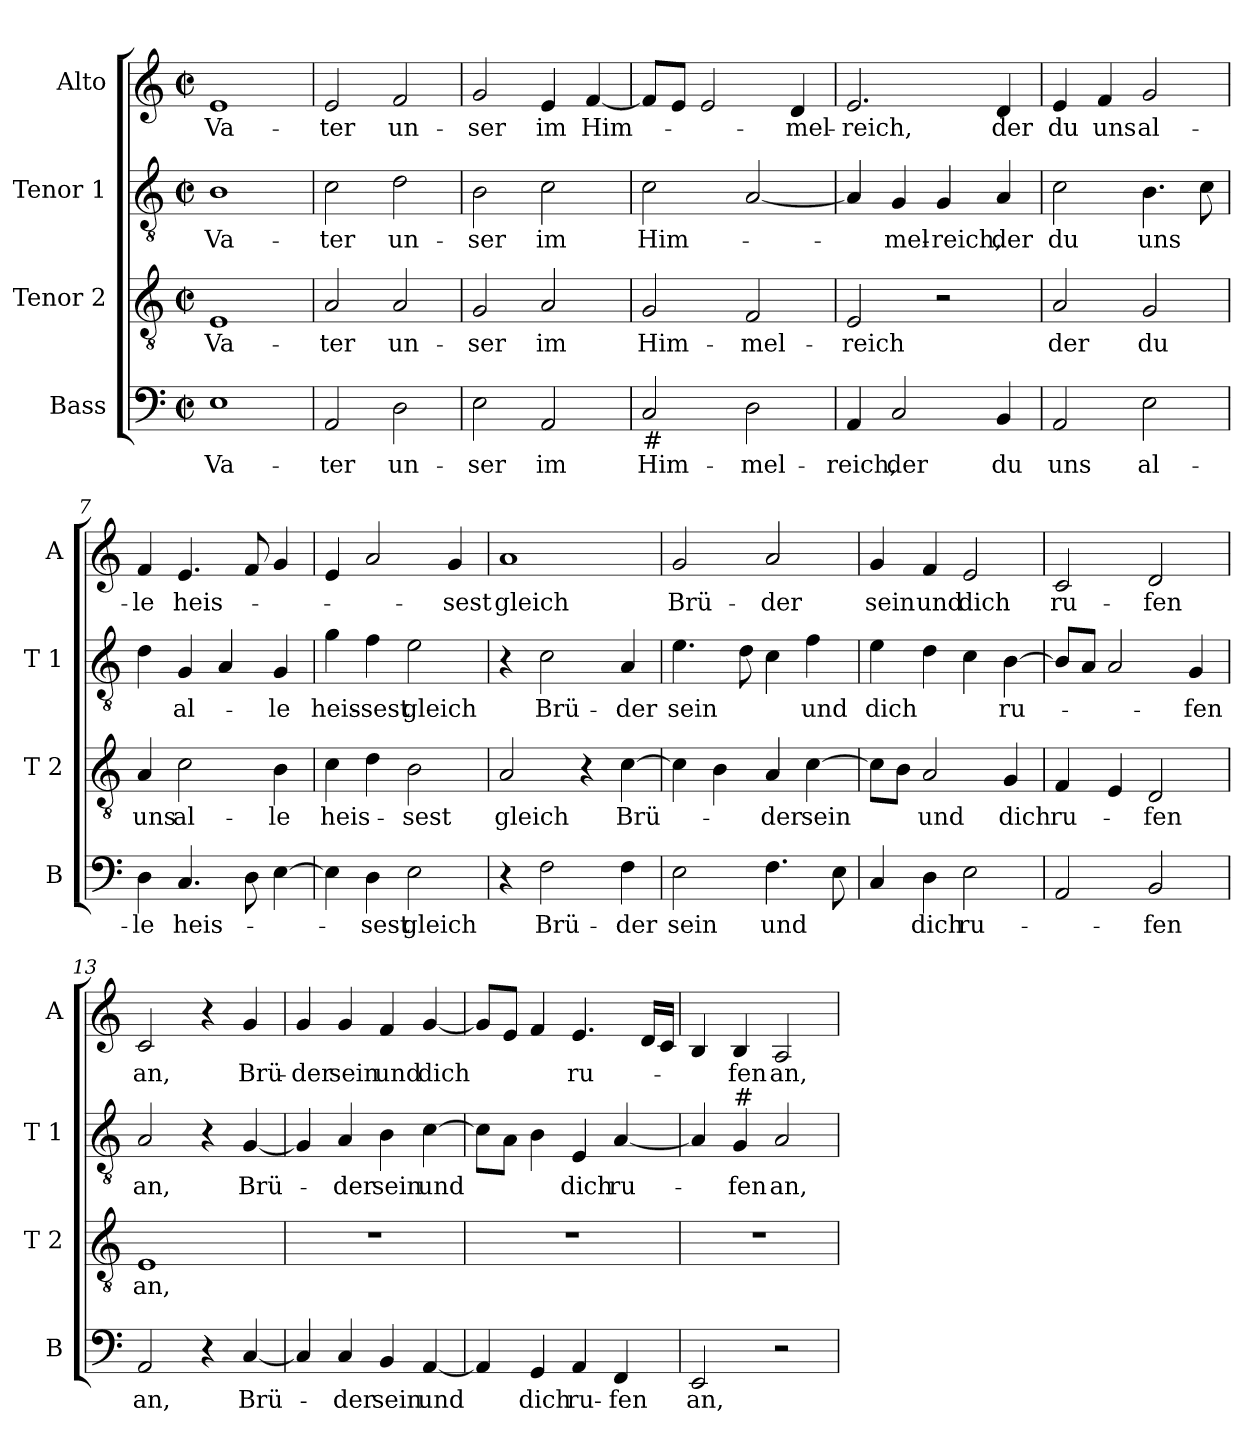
**kern	**text	**kern	**text	**kern	**text	**kern	**text
*part4	*part4	*part3	*part3	*part2	*part2	*part1	*part1
*staff4	*staff4	*staff3	*staff3	*staff2	*staff2	*staff1	*staff1
*I"Bass	*	*I"Tenor 2	*	*I"Tenor 1	*	*I"Alto	*
*I'B	*	*I'T 2	*	*I'T 1	*	*I'A	*
*clefF4	*	*clefGv2	*	*clefGv2	*	*clefG2	*
*k[]	*	*k[]	*	*k[]	*	*k[]	*
*C:	*	*C:	*	*C:	*	*C:	*
*M2/2	*	*M2/2	*	*M2/2	*	*M2/2	*
*met(c|)	*	*met(c|)	*	*met(c|)	*	*met(c|)	*
=1	=1	=1	=1	=1	=1	=1	=1
!	!LO:LY:b	!	!LO:LY:b	!	!LO:LY:b	!	!LO:LY:b
1E	Va-	1E	Va-	1B	Va-	1e	Va-
=2	=2	=2	=2	=2	=2	=2	=2
!	!LO:LY:b	!	!LO:LY:b	!	!LO:LY:b	!	!LO:LY:b
2AA/	-ter	2A/	-ter	2c\	-ter	2e/	-ter
!	!LO:LY:b	!	!LO:LY:b	!	!LO:LY:b	!	!LO:LY:b
2D\	un-	2A/	un-	2d\	un-	2f/	un-
=3	=3	=3	=3	=3	=3	=3	=3
!	!LO:LY:b	!	!LO:LY:b	!	!LO:LY:b	!	!LO:LY:b
2E\	-ser	2G/	-ser	2B\	-ser	2g/	-ser
!	!LO:LY:b	!	!LO:LY:b	!	!LO:LY:b	!	!LO:LY:b
2AA/	im	2A/	im	2c\	im	4e/	im
!	!	!	!	!	!	!	!LO:LY:b
.	.	.	.	.	.	[4f/	Him-
=4	=4	=4	=4	=4	=4	=4	=4
!LO:TX:b:t=#	!	!	!	!	!	!	!
!	!LO:LY:b	!	!LO:LY:b	!	!LO:LY:b	!	!
2C/	Him-	2G/	Him-	2c\	Him-	8f/L]	.
.	.	.	.	.	.	8e/J	.
.	.	.	.	.	.	2e/	.
!	!LO:LY:b	!	!LO:LY:b	!	!	!	!
2D\	-mel-	2F/	-mel-	[2A/	.	.	.
!	!	!	!	!	!	!	!LO:LY:b
.	.	.	.	.	.	4d/	-mel-
=5	=5	=5	=5	=5	=5	=5	=5
!	!LO:LY:b	!	!LO:LY:b	!	!	!	!LO:LY:b
4AA/	-reich,	2E/	-reich	4A/]	.	2.e/	-reich,
!	!LO:LY:b	!	!	!	!LO:LY:b	!	!
2C/	der	.	.	4G/	-mel-	.	.
!	!	!	!	!	!LO:LY:b	!	!
.	.	2r	.	4G/	-reich,	.	.
!	!LO:LY:b	!	!	!	!LO:LY:b	!	!LO:LY:b
4BB/	du	.	.	4A/	der	4d/	der
!!LO:LB:g=z
=6	=6	=6	=6	=6	=6	=6	=6
!	!LO:LY:b	!	!LO:LY:b	!	!LO:LY:b	!	!LO:LY:b
2AA/	uns	2A/	der	2c\	du	4e/	du
!	!	!	!	!	!	!	!LO:LY:b
.	.	.	.	.	.	4f/	uns
!	!LO:LY:b	!	!LO:LY:b	!	!LO:LY:b	!	!LO:LY:b
2E\	al-	2G/	du	4.B\	uns	2g/	al-
.	.	.	.	8c\	.	.	.
=7	=7	=7	=7	=7	=7	=7	=7
!	!LO:LY:b	!	!LO:LY:b	!	!	!	!LO:LY:b
4D\	-le	4A/	uns	4d\	.	4f/	-le
!	!LO:LY:b	!	!LO:LY:b	!	!LO:LY:b	!	!LO:LY:b
4.C/	heis-	2c\	al-	4G/	al-	4.e/	heis-
.	.	.	.	4A/	.	.	.
8D\	.	.	.	.	.	8f/	.
!	!	!	!LO:LY:b	!	!LO:LY:b	!	!
[4E\	.	4B\	-le	4G/	-le	4g/	.
=8	=8	=8	=8	=8	=8	=8	=8
!	!	!	!LO:LY:b	!	!LO:LY:b	!	!
4E\]	.	4c\	heis-	4g\	heis-	4e/	.
!	!LO:LY:b	!	!	!	!LO:LY:b	!	!
4D\	-sest	4d\	.	4f\	-sest	2a/	.
!	!LO:LY:b	!	!LO:LY:b	!	!LO:LY:b	!	!
2E\	gleich	2B\	-sest	2e\	gleich	.	.
!	!	!	!	!	!	!	!LO:LY:b
.	.	.	.	.	.	4g/	-sest
=9	=9	=9	=9	=9	=9	=9	=9
!	!	!	!LO:LY:b	!	!	!	!LO:LY:b
4r	.	2A/	gleich	4r	.	1a	gleich
!	!LO:LY:b	!	!	!	!LO:LY:b	!	!
2F\	Brü-	.	.	2c\	Brü-	.	.
.	.	4r	.	.	.	.	.
!	!LO:LY:b	!	!LO:LY:b	!	!LO:LY:b	!	!
4F\	-der	[4c\	Brü-	4A/	-der	.	.
=10	=10	=10	=10	=10	=10	=10	=10
!	!LO:LY:b	!	!	!	!LO:LY:b	!	!LO:LY:b
2E\	sein	4c\]	.	4.e\	sein	2g/	Brü-
.	.	4B\	.	.	.	.	.
.	.	.	.	8d\	.	.	.
!	!LO:LY:b	!	!LO:LY:b	!	!	!	!LO:LY:b
4.F\	und	4A/	-der	4c\	.	2a/	-der
!	!	!	!LO:LY:b	!	!LO:LY:b	!	!
.	.	[4c\	sein	4f\	und	.	.
8E\	.	.	.	.	.	.	.
!!LO:LB:g=z
=11	=11	=11	=11	=11	=11	=11	=11
!	!	!	!	!	!LO:LY:b	!	!LO:LY:b
4C/	.	8c\L]	.	4e\	dich	4g/	sein
.	.	8B\J	.	.	.	.	.
!	!LO:LY:b	!	!LO:LY:b	!	!	!	!LO:LY:b
4D\	dich	2A/	und	4d\	.	4f/	und
!	!LO:LY:b	!	!	!	!	!	!LO:LY:b
2E\	ru-	.	.	4c\	.	2e/	dich
!	!	!	!LO:LY:b	!	!LO:LY:b	!	!
.	.	4G/	dich	[4B\	ru-	.	.
=12	=12	=12	=12	=12	=12	=12	=12
!	!	!	!LO:LY:b	!	!	!	!LO:LY:b
2AA/	.	4F/	ru-	8B/L]	.	2c/	ru-
.	.	.	.	8A/J	.	.	.
.	.	4E/	.	2A/	.	.	.
!	!LO:LY:b	!	!LO:LY:b	!	!	!	!LO:LY:b
2BB/	-fen	2D/	-fen	.	.	2d/	-fen
!	!	!	!	!	!LO:LY:b	!	!
.	.	.	.	4G/	-fen	.	.
=13	=13	=13	=13	=13	=13	=13	=13
!	!LO:LY:b	!	!LO:LY:b	!	!LO:LY:b	!	!LO:LY:b
2AA/	an,	1E	an,	2A/	an,	2c/	an,
4r	.	.	.	4r	.	4r	.
!	!LO:LY:b	!	!	!	!LO:LY:b	!	!LO:LY:b
[4C/	Brü-	.	.	[4G/	Brü-	4g/	Brü-
=14	=14	=14	=14	=14	=14	=14	=14
!	!	!	!	!	!	!	!LO:LY:b
4C/]	.	1r	.	4G/]	.	4g/	-der
!	!LO:LY:b	!	!	!	!LO:LY:b	!	!LO:LY:b
4C/	-der	.	.	4A/	-der	4g/	sein
!	!LO:LY:b	!	!	!	!LO:LY:b	!	!LO:LY:b
4BB/	sein	.	.	4B\	sein	4f/	und
!	!LO:LY:b	!	!	!	!LO:LY:b	!	!LO:LY:b
[4AA/	und	.	.	[4c\	und	[4g/	dich
=15	=15	=15	=15	=15	=15	=15	=15
4AA/]	.	1r	.	8c\L]	.	8g/L]	.
.	.	.	.	8A\J	.	8e/J	.
!	!LO:LY:b	!	!	!	!	!	!
4GG/	dich	.	.	4B\	.	4f/	.
!	!LO:LY:b	!	!	!	!LO:LY:b	!	!LO:LY:b
4AA/	ru-	.	.	4E/	dich	4.e/	ru-
!	!LO:LY:b	!	!	!	!LO:LY:b	!	!
4FF/	-fen	.	.	[4A/	ru-	.	.
.	.	.	.	.	.	16d/LL	.
.	.	.	.	.	.	16c/JJ	.
!!LO:PB:g=z
=16	=16	=16	=16	=16	=16	=16	=16
!	!LO:LY:b	!	!	!	!	!	!
2EE/	an,	1r	.	4A/]	.	4B/	.
!	!	!	!	!LO:TX:a:t=#	!	!	!
!	!	!	!	!	!LO:LY:b	!	!LO:LY:b
.	.	.	.	4G/	-fen	4B/	-fen
!	!	!	!	!	!LO:LY:b	!	!LO:LY:b
2r	.	.	.	2A/	an,	2A/	an,
=	=	=	=	=	=	=	=
*-	*-	*-	*-	*-	*-	*-	*-
